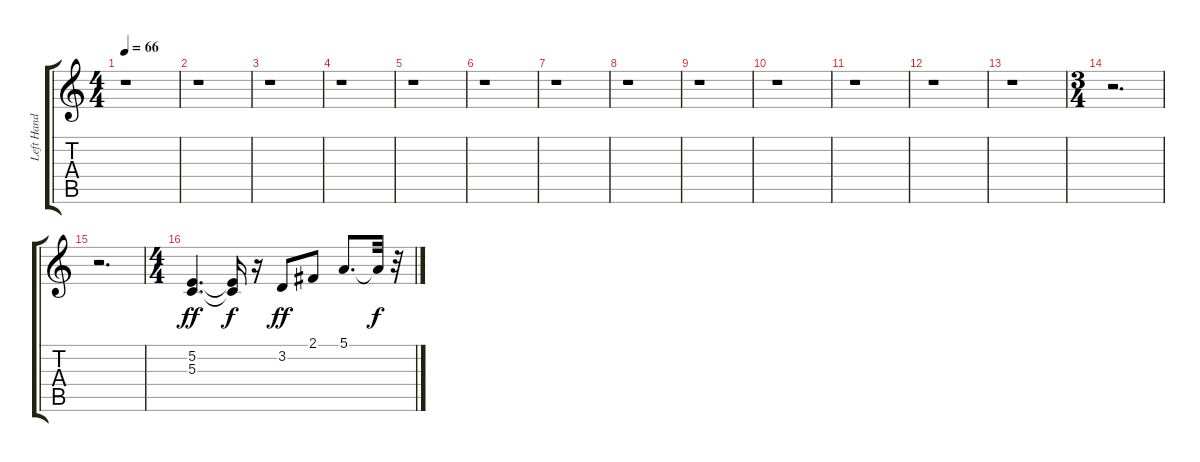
\track ("Left Hand" "Left Hand") {instrument acousticgrandpiano}
\staff {score tabs}
\tuning (E4 B3 G3 D3 A2 E2) {hide}
\ts (4 4)
\tempo 66
\clef g2
\ks c
r.1{dy ff} |
r.1 |
r.1 |
r.1 |
r.1 |
r.1 |
r.1 |
r.1 |
r.1 |
r.1 |
r.1 |
r.1 |
r.1 |
\ts (3 4)
r.2{d} |
r.2{d} |
\ts (4 4)
(5.2 5.3).4{d} (5.2{t} 5.3{t}).16{dy f} r.16 3.2.8{dy ff} 2.1.8 5.1.8{d} 5.1{t}.32{dy f} r.32
